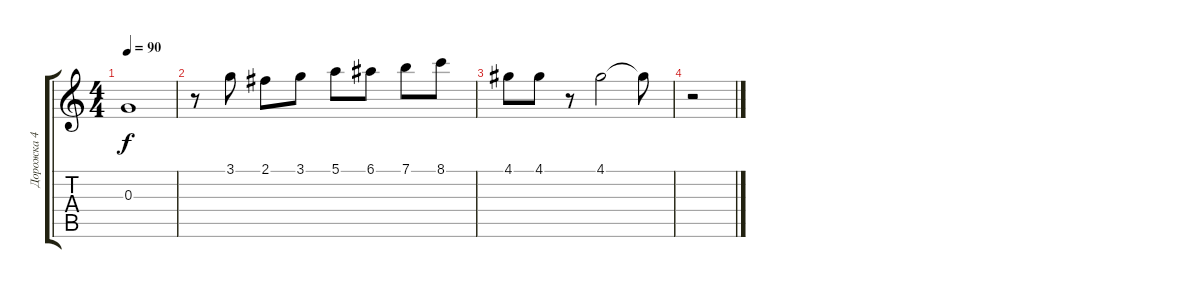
\track ("Дорожка 4" "Дорожка 4") {instrument acousticguitarsteel}
\staff {score tabs}
\tuning (E4 B3 G3 D3 A2 E2) {hide}
\ts (4 4)
\tempo 90
\clef g2
\ks c
0.3.1{dy f} |
r.8 3.1.8 2.1.8 3.1.8 5.1.8 6.1.8 7.1.8 8.1.8 |
4.1.8 4.1.8 r.8 4.1.2 4.1{t}.8 |
r.2
